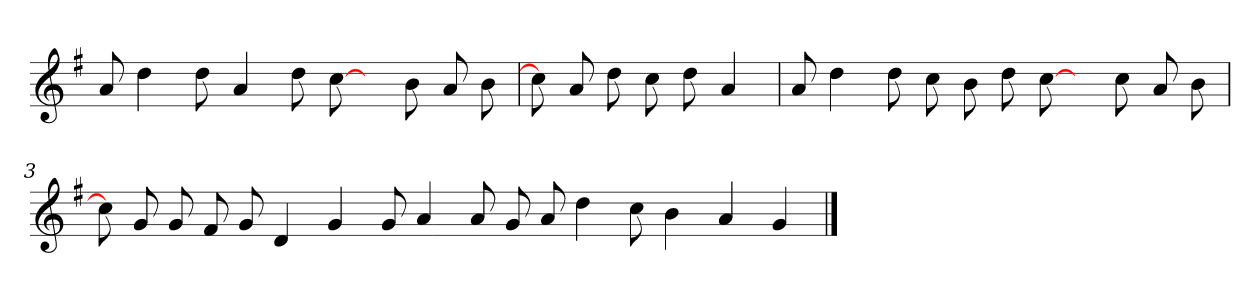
**kern
*part1
*staff1
*clefG2
*k[f#]
*G:
=
8a
4dd
8dd
4a
8dd
[8cc
8ryy
8b
8a
8b
=1
8cc]
8a
8dd
8cc
8dd
4a
=2
8a
4dd
8dd
8cc
8b
8dd
[8cc
8ryy
8cc
8a
8b
=3
8cc]
8g
8g
8f#
8g
4d
4g
8g
4a
8a
8g
8a
4dd
8cc
4b
4a
4g
==
*-
